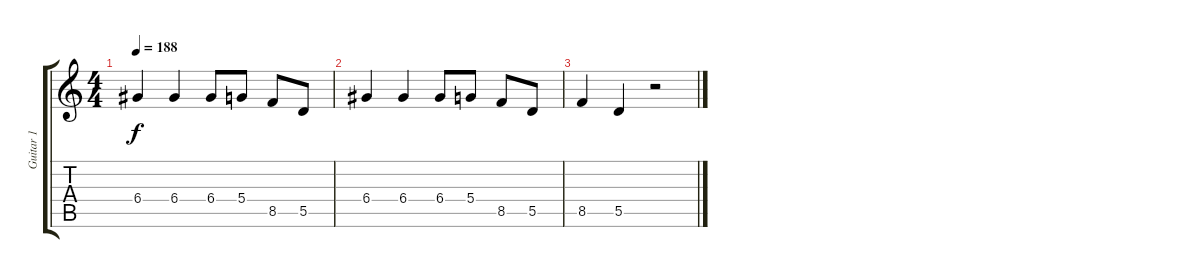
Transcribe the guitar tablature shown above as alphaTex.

\track ("Guitar 1" "Guitar 1") {instrument distortionguitar}
\staff {score tabs}
\tuning (E4 B3 G3 D3 A2 D2) {hide}
\ts (4 4)
\tempo 188
\clef g2
\ks c
6.4.4{dy f} 6.4.4 6.4.8 5.4.8 8.5.8 5.5.8 |
6.4.4 6.4.4 6.4.8 5.4.8 8.5.8 5.5.8 |
8.5.4 5.5.4 r.2
